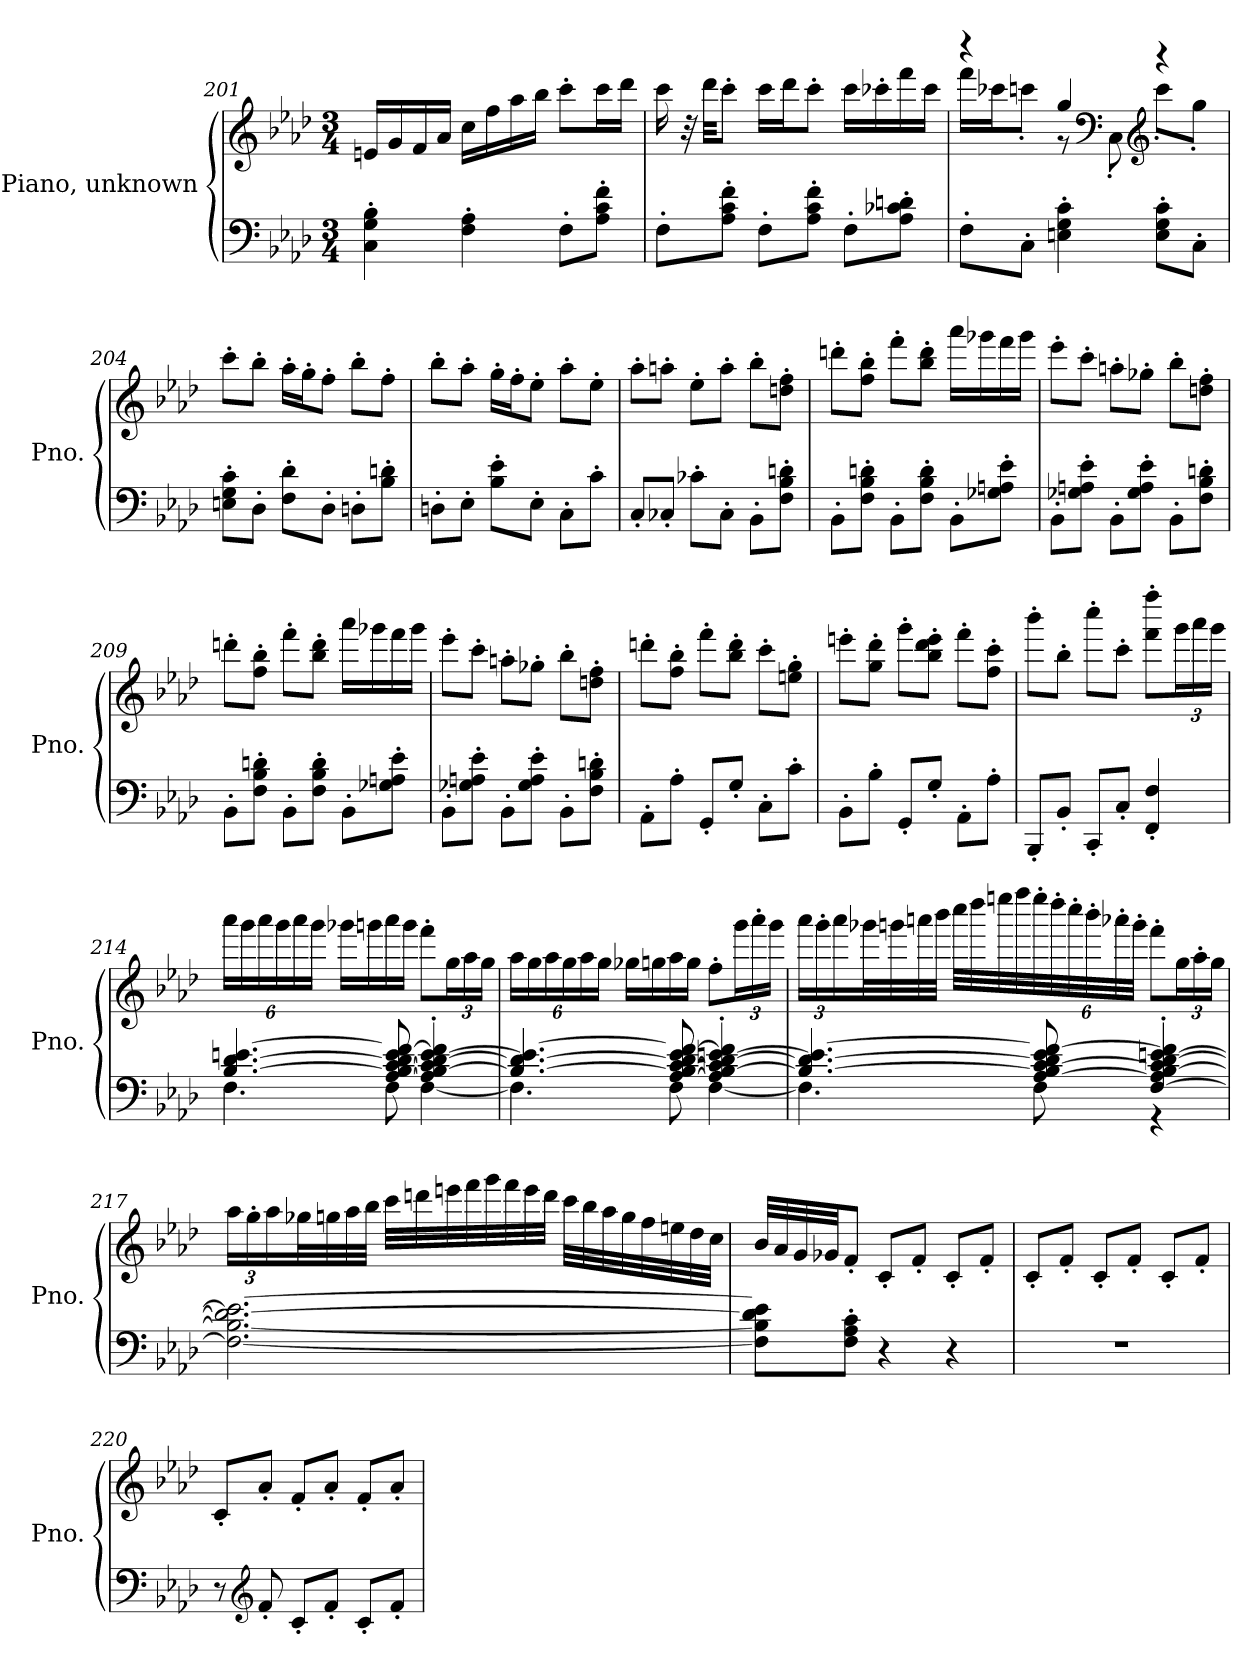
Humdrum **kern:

**kern	**kern
*part1	*part1
*staff2	*staff1
*I"Piano, unknown	*
*I'Pno.	*
*clefF4	*clefG2
*k[b-e-a-d-]	*k[b-e-a-d-]
*M3/4	*M3/4
=201	=201
4C\' 4G\' 4B-\'	16en/LL
.	16g/
.	16f/
.	16a-/JJ
4F\' 4A-\'	16cc\LL
.	16ff\
.	16aa-\
.	16bb-\JJ
8F'\L	8ccc'\L
8A-\' 8c\' 8f\'J	16ccc\L
.	16ddd-\JJ
!!LO:LB:g=z
=202	=202
8F'\L	16ccc\
.	32r
.	32ddd-\KKL
8A-\' 8c\' 8f\'J	8ccc'\J
8F'\L	16ccc\LL
.	16ddd-\J
8A-\' 8c\' 8f\'J	8ccc'\J
8F'\L	16ccc\LL
.	16ccc-X'\
8A-\' 8c-X\' 8dn\'J	16fff\
.	16ccc-\JJ
=203	=203
*	*^
8F'\L	4r	16fff\LL
.	.	16ccc-X\J
8C'\J	.	8cccn'\J
4En\' 4G\' 4c\'	4gg/	8r
*	*clefF4	*
.	.	8C'\
*	*clefG2	*
8E\' 8G\' 8c\'L	4r	8ccc'\L
8C'\J	.	8gg'\J
*	*v	*v
=204	=204
8En\' 8G\' 8c\'L	8ccc'\L
8D-'\J	8bb-'\J
8F\' 8d-\'L	16aa-'\LL
.	16gg'\J
8D-'\J	8ff'\J
8Dn'\L	8bb-'\L
8B-\' 8dn\'J	8ff'\J
!!LO:LB:g=z
=205	=205
8Dn'\L	8bb-'\L
8E-'\J	8aa-'\J
8B-\' 8e-\'L	16gg'\LL
.	16ff'\J
8E-'\J	8ee-'\J
8C'\L	8aa-'\L
8c'\J	8ee-'\J
=206	=206
8C'/L	8aa-'\L
8C-X'/J	8aan'\J
8c-X'\L	8ee-'\L
8C-'\J	8aa'\J
8BB-'\L	8bb-'\L
8F\' 8B-\' 8dn\'J	8ddn\' 8ff\'J
=207	=207
8BB-'\L	8dddn'\L
8F\' 8B-\' 8dn\'J	8ff\' 8bb-\'J
8BB-'\L	8fff'\L
8F\' 8B-\' 8d\'J	8bb-\' 8ddd\'J
8BB-'\L	16aaa-\LL
.	16ggg-X\
8G-X\' 8An\' 8e-\'J	16fff\
.	16ggg-\JJ
=208	=208
8BB-'\L	8eee-'\L
8G-X\' 8An\' 8e-\'J	8ccc'\J
8BB-'\L	8aan'\L
8G-\' 8A\' 8e-\'J	8gg-X'\J
8BB-'\L	8bb-'\L
8F\' 8B-\' 8dn\'J	8ddn\' 8ff\'J
!!LO:LB:g=z
=209	=209
8BB-'\L	8dddn'\L
8F\' 8B-\' 8dn\'J	8ff\' 8bb-\'J
8BB-'\L	8fff'\L
8F\' 8B-\' 8d\'J	8bb-\' 8ddd\'J
8BB-'\L	16aaa-\LL
.	16ggg-X\
8G-X\' 8An\' 8e-\'J	16fff\
.	16ggg-\JJ
=210	=210
8BB-'\L	8eee-'\L
8G-X\' 8An\' 8e-\'J	8ccc'\J
8BB-'\L	8aan'\L
8G-\' 8A\' 8e-\'J	8gg-X'\J
8BB-'\L	8bb-'\L
8F\' 8B-\' 8dn\'J	8ddn\' 8ff\'J
=211	=211
8AA-'\L	8dddn'\L
8A-'\J	8ff\' 8bb-\'J
8GG'/L	8fff'\L
8G'/J	8bb-\' 8ddd\'J
8C'\L	8ccc'\L
8c'\J	8een\' 8gg\'J
=212	=212
8BB-'\L	8eeen'\L
8B-'\J	8gg\' 8ddd-\'J
8GG'/L	8ggg'\L
8G'/J	8bb-\' 8ddd-\' 8eee\'J
8AA-'\L	8fff'\L
8A-'\J	8ff\' 8ccc\'J
!!LO:PB:g=z
=213	=213
8BBB-'/L	8bbb-'\L
8BB-'/J	8bb-'\J
8CC'/L	8cccc'\L
8C'/J	8ccc'\J
4FF/' 4F/'	8fff\' 8ffff\'L
*	*Xbrackettup
.	24ggg\L
.	24aaa-\
.	24ggg\JJ
=214	=214
*^	*
[4.B-/ [4.d-/ [4.en/	4.F\	24aaa-\LL
.	.	24ggg\
.	.	24aaa-\
.	.	24ggg\
.	.	24aaa-\
.	.	24ggg\JJ
.	.	16ggg-X\LL
.	.	16gggn\
[8A-/ 8B-/] [8c/ 8d-/] 8e/] [8f/	8F\	16aaa-\
.	.	16ggg\JJ
4A-/]' [4B-/' 4c/]' [4d-/' [4e/' 4f/]'	[4F\	8fff'\L
.	.	24gg\L
.	.	24aa-\
.	.	24gg\JJ
!!LO:LB:g=z
=215	=215	=215
4.B-/_ 4.d-/_ 4.e/_	4.F\]	24aa-\LL
.	.	24gg\
.	.	24aa-\
.	.	24gg\
.	.	24aa-\
.	.	24gg\JJ
.	.	16gg-X\LL
.	.	16ggn\
[8A-/ 8B-/] [8c/ 8d-/] 8e/] [8f/	8F\	16aa-\
.	.	16gg\JJ
4A-/]' [4B-/' 4c/]' [4d-/' [4en/' 4f/]'	[4F\	8ff'\L
.	.	24ggg\L
.	.	24aaa-'\
.	.	24ggg\JJ
!!LO:LB:g=z
=216	=216	=216
4.B-/_ 4.d-/_ 4.e/_	4.F\]	24aaa-\LL
.	.	24ggg'\
.	.	24aaa-\
.	.	32ggg-X\L
.	.	32gggn\
.	.	32aaan\
.	.	32bbb-\JJJ
.	.	32cccc\LLL
.	.	32dddd-\
.	.	32eeeen\
.	.	32ffff\
[8A-/ 8B-/] [8c/ 8d-/] 8e/] [8f/	8F\	48eeee'\
.	.	48dddd-'\
.	.	48cccc'\
.	.	48bbb-'\
.	.	48aaa-X'\
.	.	48ggg'\JJJ
[4F/' 4A-/]' [4B-/' 4c/]' [4d-/' [4en/' 4f/]'	4r	8fff'\L
.	.	24gg\L
.	.	24aa-'\
.	.	24gg\JJ
*v	*v	*
!!LO:LB:g=z
=217	=217
2.F\_ 2.B-\_ 2.d-\_ 2.e\_	24aa-\LL
.	24gg'\
.	24aa-\
.	32gg-X\L
.	32ggn\
.	32aa-\
.	32bb-\JJJ
.	32ccc\LLL
.	32dddn\
.	32eeen\
.	32fff\
.	32ggg\
.	32fff\
.	32eee\
.	32ddd\JJJ
.	32ccc\LLL
.	32bb-\
.	32aa-\
.	32gg\
.	32ff\
.	32een\
.	32dd-\
.	32cc\JJJ
=218	=218
8F\] 8B-\] 8d-\] 8e\]L	32b-/LLL
.	32a-/
.	32g/
.	32g-X/JJ
8F\' 8A-\' 8c\'J	8f'/J
4r	8c'/L
.	8f'/J
4r	8c'/L
.	8f'/J
!!LO:LB:g=z
=219	=219
2.r	8c'/L
.	8f'/J
.	8c'/L
.	8f'/J
.	8c'/L
.	8f'/J
=220	=220
8r	8c'/L
*clefG2	*
8f'/	8a-'/J
8c'/L	8f'/L
8f'/J	8a-'/J
8c'/L	8f'/L
8f'/J	8a-'/J
=	=
*-	*-
